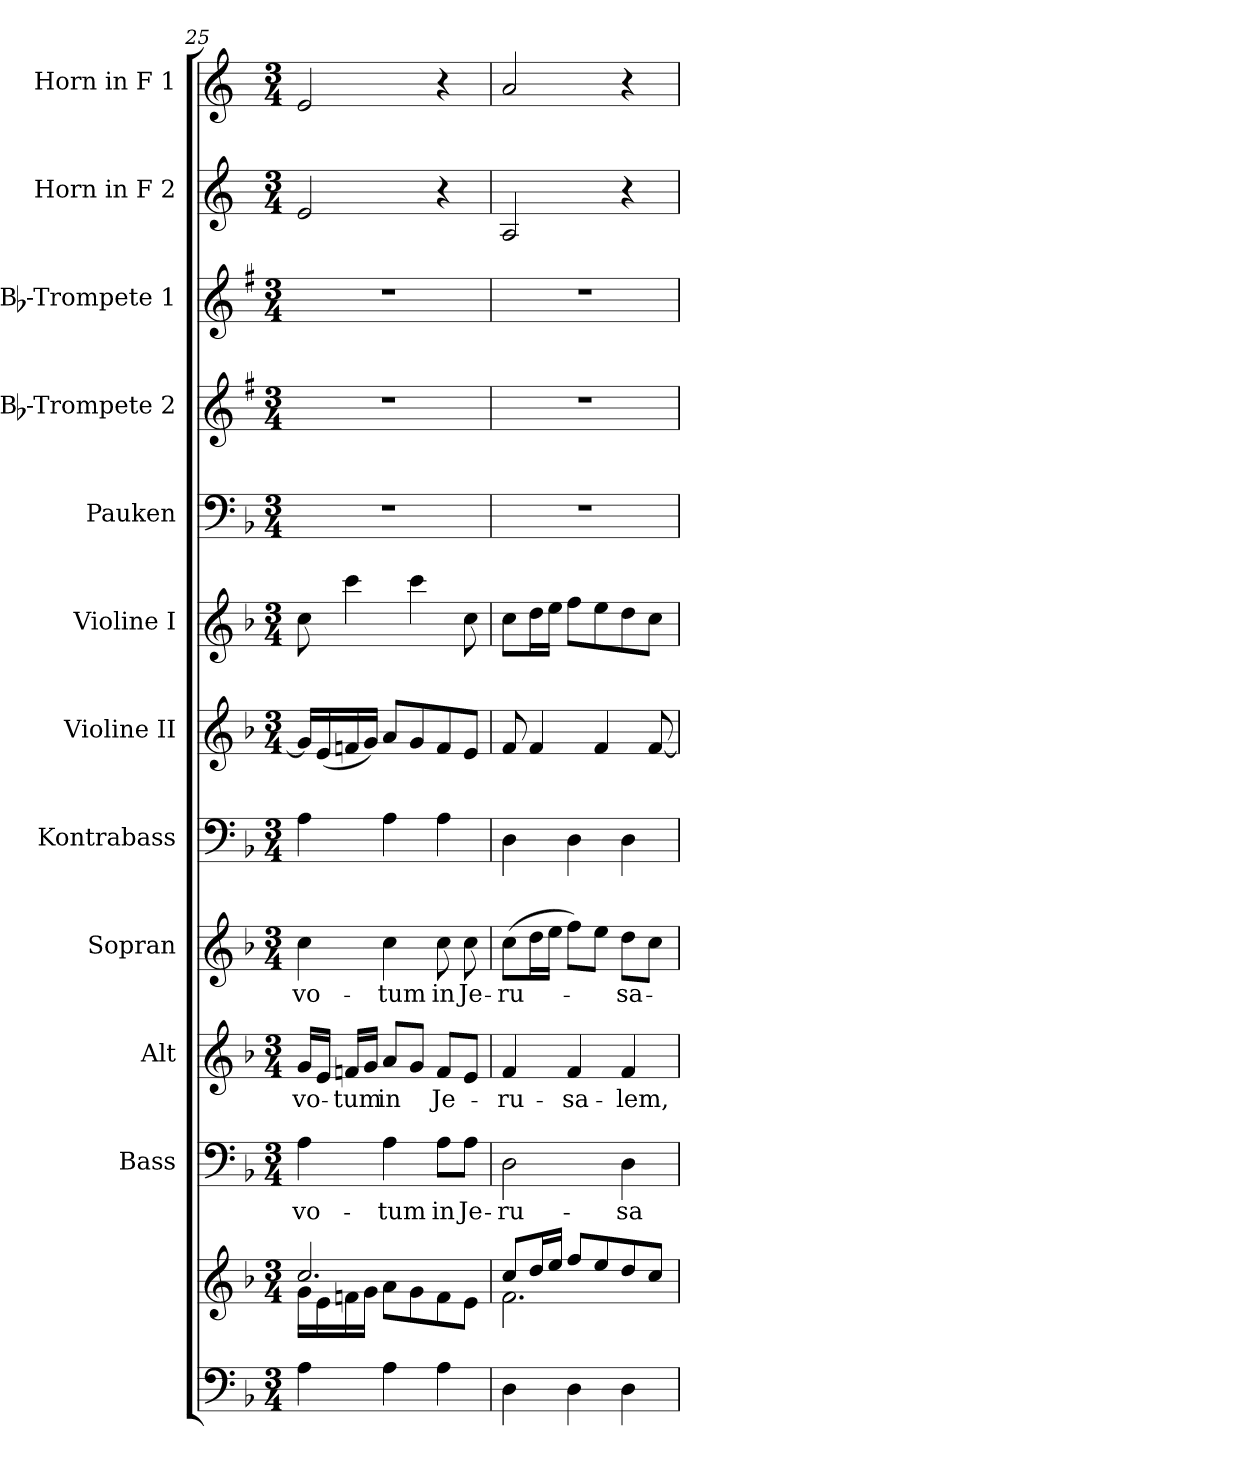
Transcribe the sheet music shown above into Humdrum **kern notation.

**kern	**kern	**kern	**text	**kern	**text	**kern	**text	**kern	**kern	**kern	**kern	**kern	**kern	**kern	**kern
*part12	*part12	*part11	*part11	*part10	*part10	*part9	*part9	*part8	*part7	*part6	*part5	*part4	*part3	*part2	*part1
*staff13	*staff12	*staff11	*staff11	*staff10	*staff10	*staff9	*staff9	*staff8	*staff7	*staff6	*staff5	*staff4	*staff3	*staff2	*staff1
*	*	*I"Bass	*	*I"Alt	*	*I"Sopran	*	*I"Kontrabass	*I"Violine II	*I"Violine I	*I"Pauken	*I"Bb-Trompete 2	*I"Bb-Trompete 1	*I"Horn in F 2	*I"Horn in F 1
*	*	*I'B.	*	*I'A.	*	*I'S.	*	*I'Kb.	*I'Vl. II	*I'Vl. I	*I'Pk.	*I'Bb Trp. 2	*I'Bb Trp. 1	*	*
*clefF4	*clefG2	*clefF4	*	*clefG2	*	*clefG2	*	*clefF4	*clefG2	*clefG2	*clefF4	*clefG2	*clefG2	*clefG2	*clefG2
*	*	*	*	*	*	*	*	*ITrd7c12	*	*	*	*ITrd1c2	*ITrd1c2	*ITrd4c7	*ITrd4c7
*k[b-]	*k[b-]	*k[b-]	*	*k[b-]	*	*k[b-]	*	*k[b-]	*k[b-]	*k[b-]	*k[b-]	*k[b-]	*k[b-]	*k[b-]	*k[b-]
*F:	*F:	*F:	*	*F:	*	*F:	*	*F:	*F:	*F:	*F:	*F:	*F:	*F:	*F:
*M3/4	*M3/4	*M3/4	*	*M3/4	*	*M3/4	*	*M3/4	*M3/4	*M3/4	*M3/4	*M3/4	*M3/4	*M3/4	*M3/4
=25	=25	=25	=25	=25	=25	=25	=25	=25	=25	=25	=25	=25	=25	=25	=25
*	*^	*	*	*	*	*	*	*	*	*	*	*	*	*	*
!	!	!	!	!LO:LY:b	!	!LO:LY:b	!	!LO:LY:b	!	!	!	!	!	!	!	!
4A\	2.cc/	16g\LL	4A\	vo-	16g/LL	vo-	4cc\	vo-	4AA\	16g/LL]	8cc\	2.r	2.r	2.r	2A/	2A/
.	.	16e\	.	.	16e/JJ	.	.	.	.	(<16e/	.	.	.	.	.	.
!	!	!	!	!	!	!LO:LY:b	!	!	!	!	!	!	!	!	!	!
.	.	16fn\	.	.	16fn/LL	-tum	.	.	.	16fn/	4ccc\	.	.	.	.	.
.	.	16g\JJ	.	.	16g/JJ	.	.	.	.	16g/JJ)	.	.	.	.	.	.
!	!	!	!	!LO:LY:b	!	!LO:LY:b	!	!LO:LY:b	!	!	!	!	!	!	!	!
4A\	.	8a\L	4A\	-tum	8a/L	in	4cc\	-tum	4AA\	8a/L	.	.	.	.	.	.
.	.	8g\	.	.	8g/J	.	.	.	.	8g/	4ccc\	.	.	.	.	.
!	!	!	!	!LO:LY:b	!	!LO:LY:b	!	!LO:LY:b	!	!	!	!	!	!	!	!
4A\	.	8f\	8A\L	in	8f/L	Je-	8cc\	in	4AA\	8f/	.	.	.	.	4r	4r
!	!	!	!	!LO:LY:b	!	!	!	!LO:LY:b	!	!	!	!	!	!	!	!
.	.	8e\J	8A\J	Je-	8e/J	.	8cc\	Je-	.	8e/J	8cc\	.	.	.	.	.
=26	=26	=26	=26	=26	=26	=26	=26	=26	=26	=26	=26	=26	=26	=26	=26	=26
!	!	!	!	!LO:LY:b	!	!LO:LY:b	!	!LO:LY:b	!	!	!	!	!	!	!	!
4D\	8cc/L	2.f\	2D\	-ru-	4f/	-ru-	(>8cc\L	-ru-	4DD\	8f/	8cc\L	2.r	2.r	2.r	2D/	2d/
.	16dd/L	.	.	.	.	.	16dd\L	.	.	4f/	16dd\L	.	.	.	.	.
.	16ee/JJ	.	.	.	.	.	16ee\JJ	.	.	.	16ee\JJ	.	.	.	.	.
!	!	!	!	!	!	!LO:LY:b	!	!	!	!	!	!	!	!	!	!
4D\	8ff/L	.	.	.	4f/	-sa-	8ff\L)	.	4DD\	.	8ff\L	.	.	.	.	.
.	8ee/	.	.	.	.	.	8ee\J	.	.	4f/	8ee\	.	.	.	.	.
!	!	!	!	!LO:LY:b	!	!LO:LY:b	!	!LO:LY:b	!	!	!	!	!	!	!	!
4D\	8dd/	.	4D\	-sa-	4f/	-lem,	8dd\L	-sa-	4DD\	.	8dd\	.	.	.	4r	4r
.	8cc/J	.	.	.	.	.	8cc\J	.	.	[8f/	8cc\J	.	.	.	.	.
*	*v	*v	*	*	*	*	*	*	*	*	*	*	*	*	*	*
=	=	=	=	=	=	=	=	=	=	=	=	=	=	=	=
*-	*-	*-	*-	*-	*-	*-	*-	*-	*-	*-	*-	*-	*-	*-	*-
